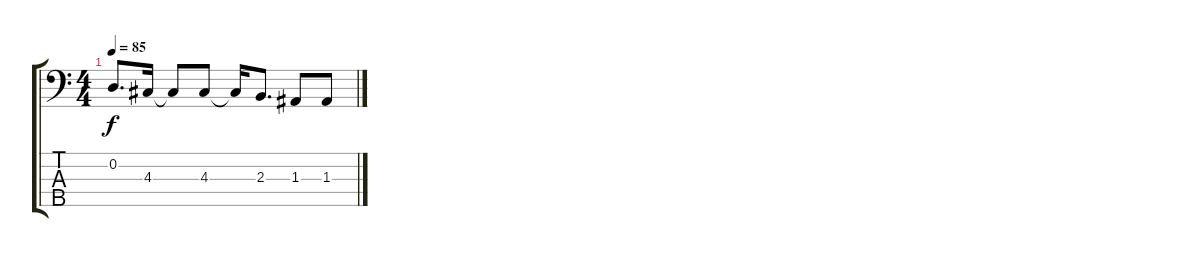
\track "" {instrument electricbassfinger}
\staff {score tabs}
\tuning (G2 D2 A1 E1 B0) {hide}
\ts (4 4)
\tempo 85
\clef f4
\ks c
0.2.8{d dy f} 4.3.16 4.3{t}.8 4.3.8 4.3{t}.16 2.3.8{d} 1.3.8 1.3.8
